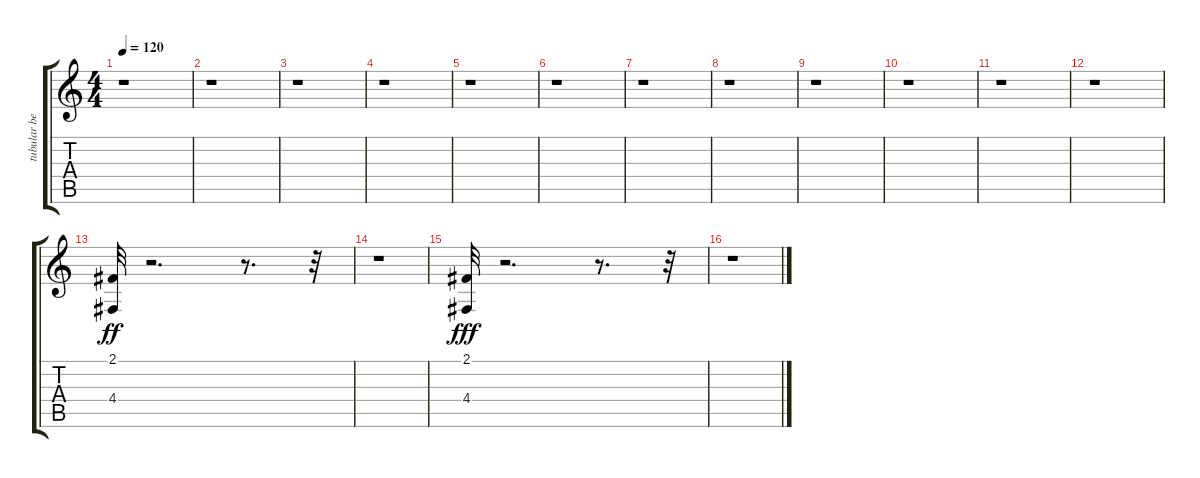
\track ("tubular bells" "tubular be") {instrument tubularbells}
\staff {score tabs}
\tuning (E4 B3 G3 D3 A2 E2) {hide}
\ts (4 4)
\tempo 120
\clef g2
\ks c
r.1{dy fff} |
r.1 |
r.1 |
r.1 |
r.1 |
r.1 |
r.1 |
r.1 |
r.1 |
r.1 |
r.1 |
r.1 |
(2.1 4.4).32{dy ff} r.2{d} r.8{d} r.32 |
r.1 |
(2.1 4.4).32{dy fff} r.2{d} r.8{d} r.32 |
r.1
